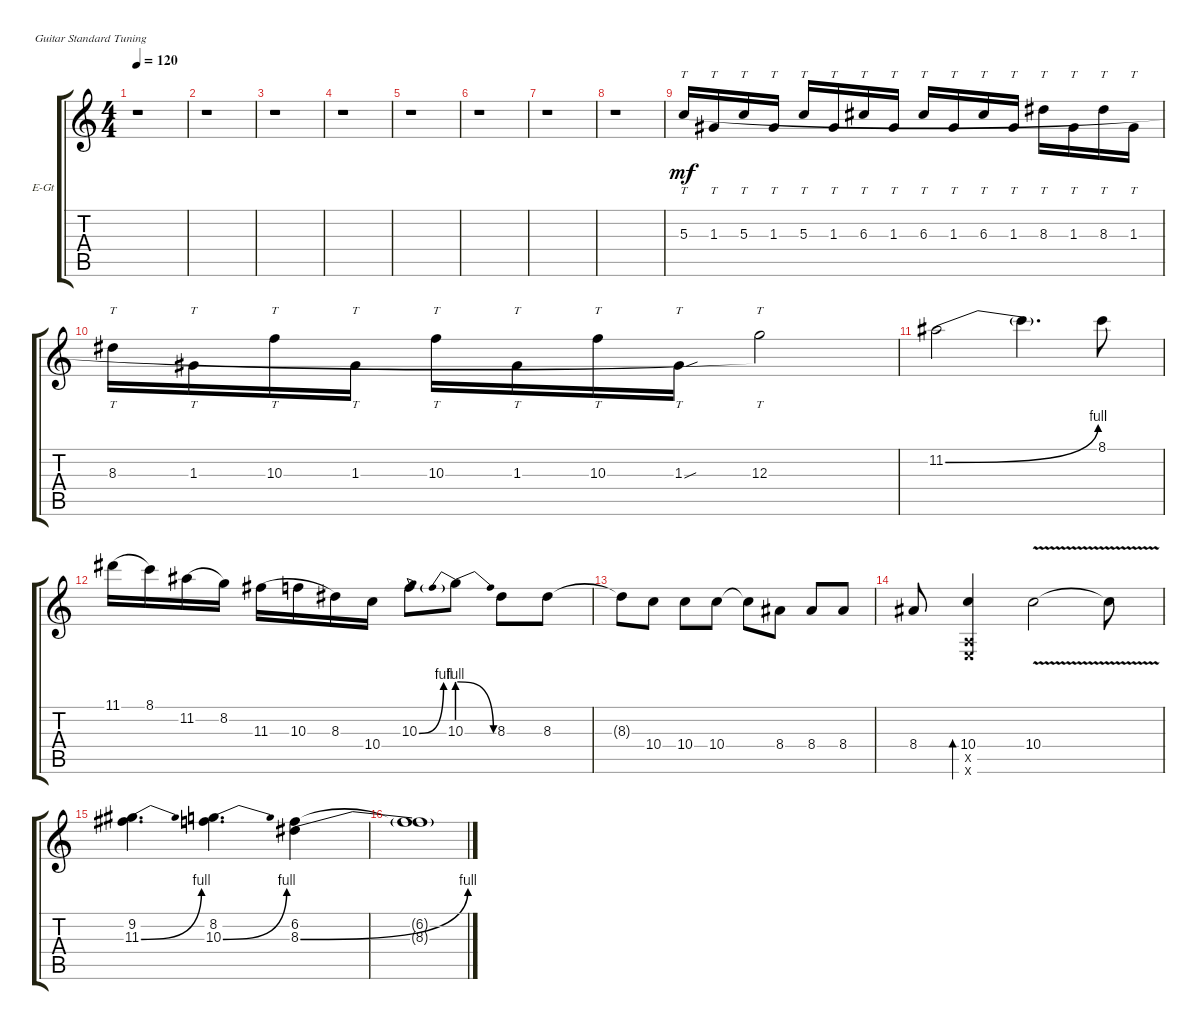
\defaultSystemsLayout 4
\bracketExtendMode groupsimilarinstruments
\firstSystemTrackNameOrientation horizontal
\otherSystemsTrackNameOrientation horizontal
\track ("Соло" "E-Gt") {instrument distortionguitar}
\staff {score tabs}
\tuning (E4 B3 G3 D3 A2 E2)
\ts (4 4)
\tempo 120
\clef g2
\scale
0.485477
\ks c
r.1{dy mf instrument distortionguitar} |
\scale
0.257261 r.1 |
\scale
0.257261 r.1 |
\scale
0.333333 r.1 |
\scale
0.333333 r.1 |
\scale
0.333333 r.1 |
\scale
0.333333 r.1 |
\scale
0.333333 r.1 |
\scale
0.333333 5.3.16{tt legatoorigin} 1.3.16{tt legatoorigin} 5.3.16{tt legatoorigin} 1.3.16{tt legatoorigin} 5.3.16{tt legatoorigin} 1.3.16{tt legatoorigin} 6.3.16{tt legatoorigin} 1.3.16{tt legatoorigin} 6.3.16{tt legatoorigin} 1.3.16{tt legatoorigin} 6.3.16{tt legatoorigin} 1.3.16{tt legatoorigin} 8.3.16{tt legatoorigin} 1.3.16{tt legatoorigin} 8.3.16{tt legatoorigin} 1.3.16{tt legatoorigin} |
\scale
0.333333 8.3.16{tt legatoorigin} 1.3.16{tt legatoorigin} 10.3.16{tt legatoorigin} 1.3.16{tt legatoorigin} 10.3.16{tt legatoorigin} 1.3.16{tt legatoorigin} 10.3.16{tt legatoorigin} 1.3{sou}.16{tt legatoorigin} 12.3.2{tt} |
\scale
0.333333 11.2{be (bend 0 0 15 4)}.2 11.2{t}.4{d} 8.1.8 |
\scale
0.333333 11.1.16{legatoorigin} 8.1.16 11.2.16{legatoorigin} 8.2.16 11.3.16{legatoorigin} 10.3.16{legatoorigin} 8.3.16 10.4.16 10.3{be (bend 0 0 15 4)}.8 10.3{be (prebendrelease 0 4 15 0)}.8 8.3.8 8.3.8 |
\scale
0.333333 8.3{t}.8 10.4.8 10.4.8 10.4.8 10.4{t}.8 8.4.8 8.4.8 8.4.8 |
\scale
0.333333 8.4.8 (10.4 0.5{x} 0.6{x}).4{bd 480} 10.4{v}.2 10.4{v t}.8 |
\scale
0.333333 (9.2 11.3{be (bend 0 0 15 4)}).4{d} (10.3{be (bend 0 0 15 4)} 8.2).4{d} (6.2 8.3{be (bend 0 0 15 4)}).4 |
\scale
0.333333 (8.3{t} 6.2{t}).1
